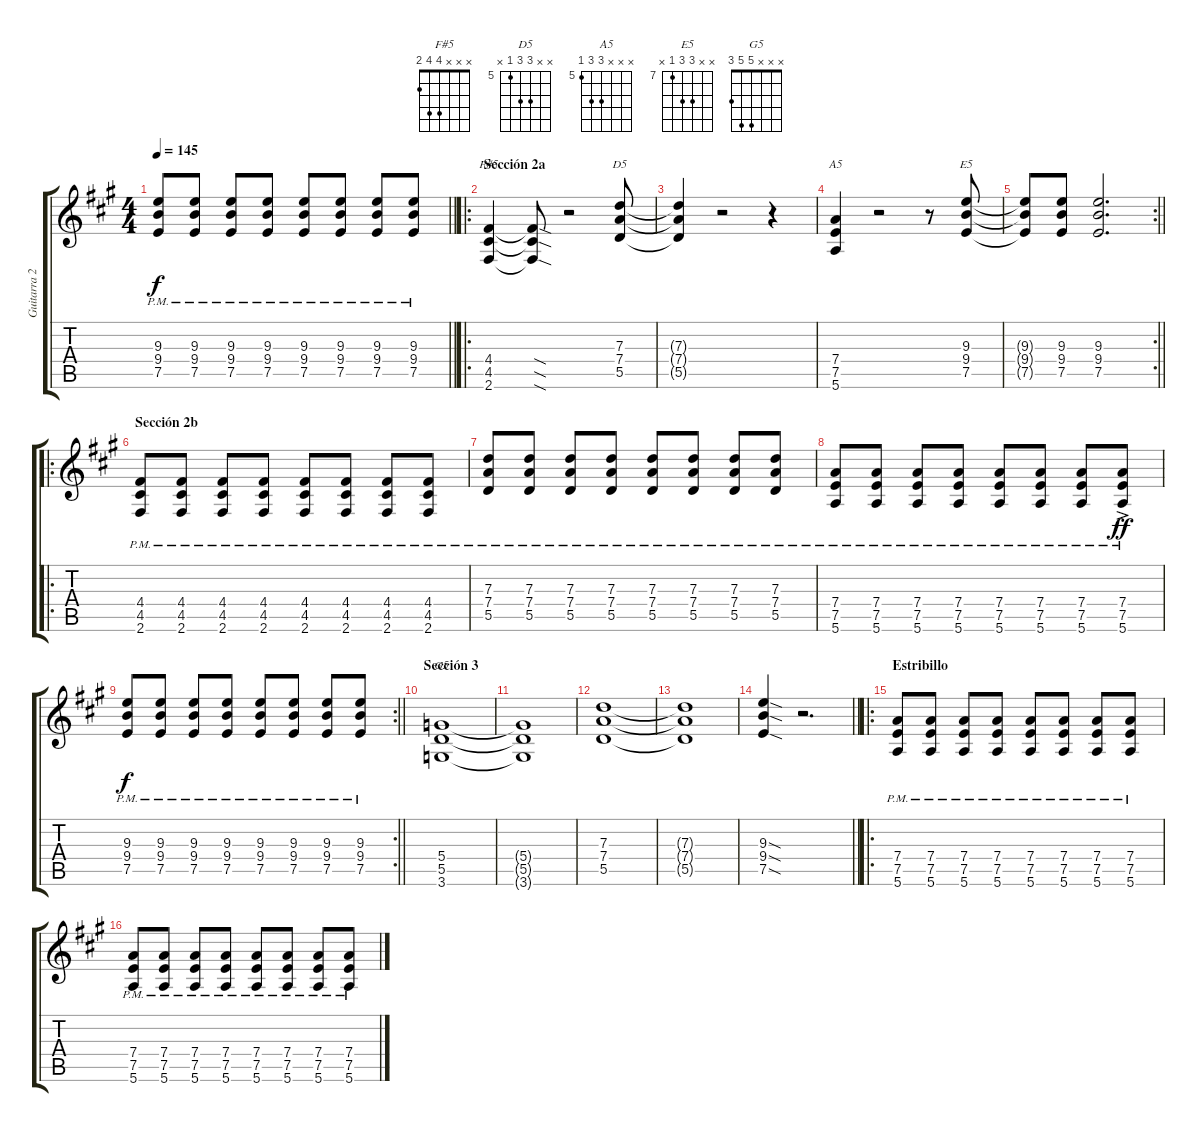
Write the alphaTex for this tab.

\track ("Guitarra 2" "Guitarra 2") {instrument overdrivenguitar}
\staff {score tabs}
\tuning (E4 B3 G3 D3 A2 E2) {hide}
\chord ("F#5" x x x 4 4 2)
\chord ("D5" x x 7 7 5 x) {firstfret 5}
\chord ("A5" x x x 7 7 5) {firstfret 5}
\chord ("E5" x x 9 9 7 x) {firstfret 7}
\chord ("G5" x x x 5 5 3)
\ts (4 4)
\tempo 145
\clef g2
\barLineRight lightlight
\ks a
(9.3{pm} 9.4{pm} 7.5{pm}).8{dy f} (9.3{pm} 9.4{pm} 7.5{pm}).8 (9.3{pm} 9.4{pm} 7.5{pm}).8 (9.3{pm} 9.4{pm} 7.5{pm}).8 (9.3{pm} 9.4{pm} 7.5{pm}).8 (9.3{pm} 9.4{pm} 7.5{pm}).8 (9.3{pm} 9.4{pm} 7.5{pm}).8 (9.3{pm} 9.4{pm} 7.5{pm}).8 |
\ro
\section ("" "Sección 2a")
(4.4 4.5 2.6).4{ch "F#5"} (4.4{sod t} 4.5{sod t} 2.6{sod t}).8 r.2 (7.3 7.4 5.5).8{ch "D5"} |
(7.3{t} 7.4{t} 5.5{t}).4 r.2 r.4 |
(7.4 7.5 5.6).4{ch "A5"} r.2 r.8 (9.3 9.4 7.5).8{ch "E5"} |
\rc 2
\barLineRight lightlight
(9.3{t} 9.4{t} 7.5{t}).8 (9.3 9.4 7.5).8 (9.3 9.4 7.5).2{d} |
\ro
\section ("" "Sección 2b")
(4.4{pm} 4.5{pm} 2.6{pm}).8 (4.4{pm} 4.5{pm} 2.6{pm}).8 (4.4{pm} 4.5{pm} 2.6{pm}).8 (4.4{pm} 4.5{pm} 2.6{pm}).8 (4.4{pm} 4.5{pm} 2.6{pm}).8 (4.4{pm} 4.5{pm} 2.6{pm}).8 (4.4{pm} 4.5{pm} 2.6{pm}).8 (4.4{pm} 4.5{pm} 2.6{pm}).8 |
(7.3{pm} 7.4{pm} 5.5{pm}).8 (7.3{pm} 7.4{pm} 5.5{pm}).8 (7.3{pm} 7.4{pm} 5.5{pm}).8 (7.3{pm} 7.4{pm} 5.5{pm}).8 (7.3{pm} 7.4{pm} 5.5{pm}).8 (7.3{pm} 7.4{pm} 5.5{pm}).8 (7.3{pm} 7.4{pm} 5.5{pm}).8 (7.3{pm} 7.4{pm} 5.5{pm}).8 |
(7.4{pm} 7.5{pm} 5.6{pm}).8 (7.4{pm} 7.5{pm} 5.6{pm}).8 (7.4{pm} 7.5{pm} 5.6{pm}).8 (7.4{pm} 7.5{pm} 5.6{pm}).8 (7.4{pm} 7.5{pm} 5.6{pm}).8 (7.4{pm} 7.5{pm} 5.6{pm}).8 (7.4{pm} 7.5{pm} 5.6{pm}).8 (7.4{ac pm} 7.5{pm} 5.6{pm}).8{dy ff} |
\rc 2
\barLineRight lightlight
(9.3{pm} 9.4{pm} 7.5{pm}).8{dy f} (9.3{pm} 9.4{pm} 7.5{pm}).8 (9.3{pm} 9.4{pm} 7.5{pm}).8 (9.3{pm} 9.4{pm} 7.5{pm}).8 (9.3{pm} 9.4{pm} 7.5{pm}).8 (9.3{pm} 9.4{pm} 7.5{pm}).8 (9.3{pm} 9.4{pm} 7.5{pm}).8 (9.3{pm} 9.4{pm} 7.5{pm}).8 |
\section ("" "Sección 3")
(5.4 5.5 3.6).1{ch "G5"} |
(5.4{t} 5.5{t} 3.6{t}).1 |
(7.3 7.4 5.5).1 |
(7.3{t} 7.4{t} 5.5{t}).1 |
\barLineRight lightlight
(9.3{sod} 9.4{sod} 7.5{sod}).4 r.2{d} |
\ro
\section ("" "Estribillo")
(7.4{pm} 7.5{pm} 5.6{pm}).8 (7.4{pm} 7.5{pm} 5.6{pm}).8 (7.4{pm} 7.5{pm} 5.6{pm}).8 (7.4{pm} 7.5{pm} 5.6{pm}).8 (7.4{pm} 7.5{pm} 5.6{pm}).8 (7.4{pm} 7.5{pm} 5.6{pm}).8 (7.4{pm} 7.5{pm} 5.6{pm}).8 (7.4{pm} 7.5{pm} 5.6{pm}).8 |
(7.4{pm} 7.5{pm} 5.6{pm}).8 (7.4{pm} 7.5{pm} 5.6{pm}).8 (7.4{pm} 7.5{pm} 5.6{pm}).8 (7.4{pm} 7.5{pm} 5.6{pm}).8 (7.4{pm} 7.5{pm} 5.6{pm}).8 (7.4{pm} 7.5{pm} 5.6{pm}).8 (7.4{pm} 7.5{pm} 5.6{pm}).8 (7.4{pm} 7.5{pm} 5.6{pm}).8
